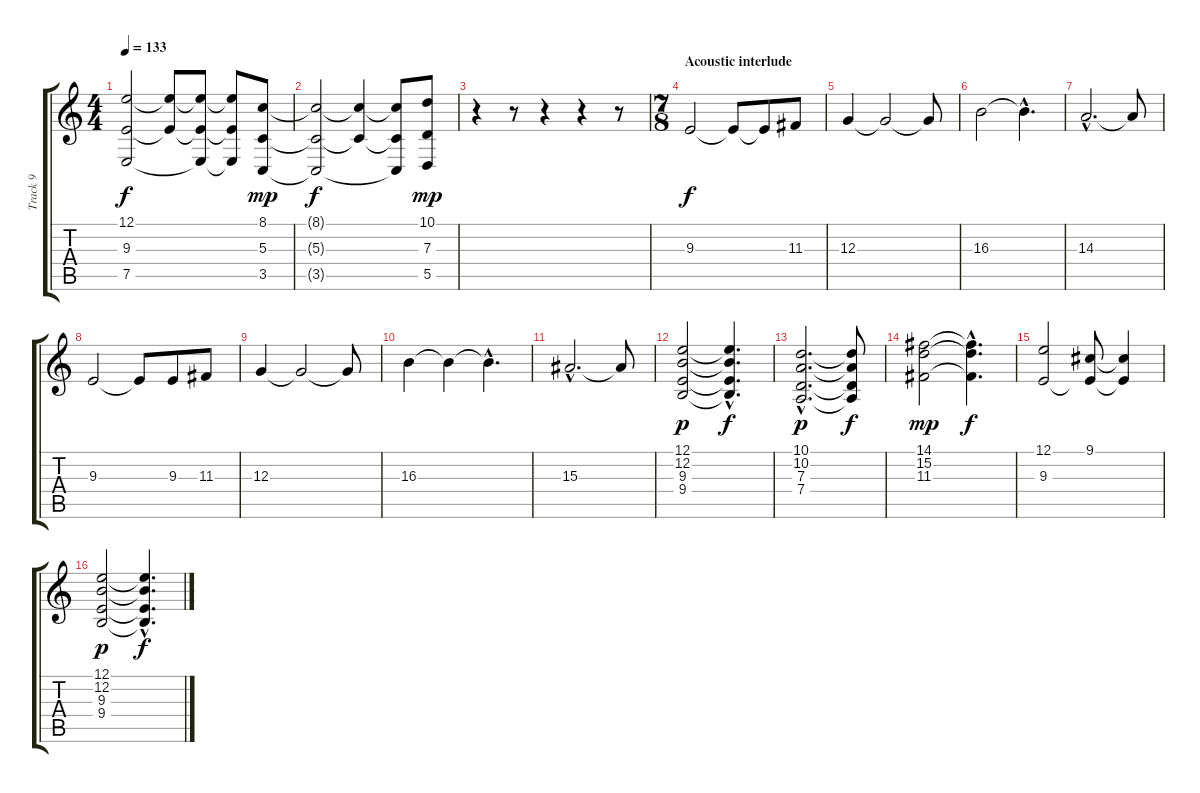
\track ("Track 9" "Track 9") {instrument stringensemble1}
\staff {score tabs}
\tuning (E4 B3 G3 D3 A2 E2) {hide}
\ts (4 4)
\tempo 133
\clef g2
\ks c
(12.1{t} 9.3{t} 7.5{t}).2{dy f} (12.1{t} 9.3{t}).8 (12.1{t} 9.3{t} 7.5{t}).8 (12.1{t} 9.3{t} 7.5{t}).8 (8.1 5.3 3.5).8{dy mp} |
(8.1{t} 5.3{t} 3.5{t}).2{dy f} (8.1{t} 5.3{t}).4 (8.1{t} 5.3{t} 3.5{t}).8 (10.1 7.3 5.5).8{dy mp} |
r.4 r.8 r.4 r.4 r.8 |
\ts (7 8)
\section ("" "Acoustic interlude")
9.3.2{dy f volume 10 instrument pad2warm} 9.3{t}.8 9.3{t}.8 11.3.8 |
12.3.4 12.3{t}.2 12.3{t}.8 |
16.3.2 16.3{hac t}.4{d} |
14.3{hac}.2{d} 14.3{t}.8 |
9.3.2{instrument pad2warm} 9.3{t}.8 9.3.8 11.3.8 |
12.3.4 12.3{t}.2 12.3{t}.8 |
16.3.4 16.3{t}.4 16.3{hac t}.4{d} |
15.3{hac}.2{d} 15.3{t}.8 |
(12.1 12.2 9.3 9.4).2{dy p volume 8 instrument stringensemble1} (12.1{hac t} 12.2{hac t} 9.3{hac t} 9.4{hac t}).4{d dy f} |
(10.1{hac} 10.2{hac} 7.3{hac} 7.4{hac}).2{d dy p} (10.1{t} 10.2{t} 7.3{t} 7.4{t}).8{dy f} |
(14.1 15.2 11.3).2{dy mp} (14.1{hac t} 15.2{hac t} 11.3{hac t}).4{d dy f} |
(12.1 9.3).2 (9.1 9.3{t}).8 (9.1{t} 9.3{t}).4 |
(12.1 12.2 9.3 9.4).2{dy p instrument stringensemble1} (12.1{hac t} 12.2{hac t} 9.3{hac t} 9.4{hac t}).4{d dy f}
